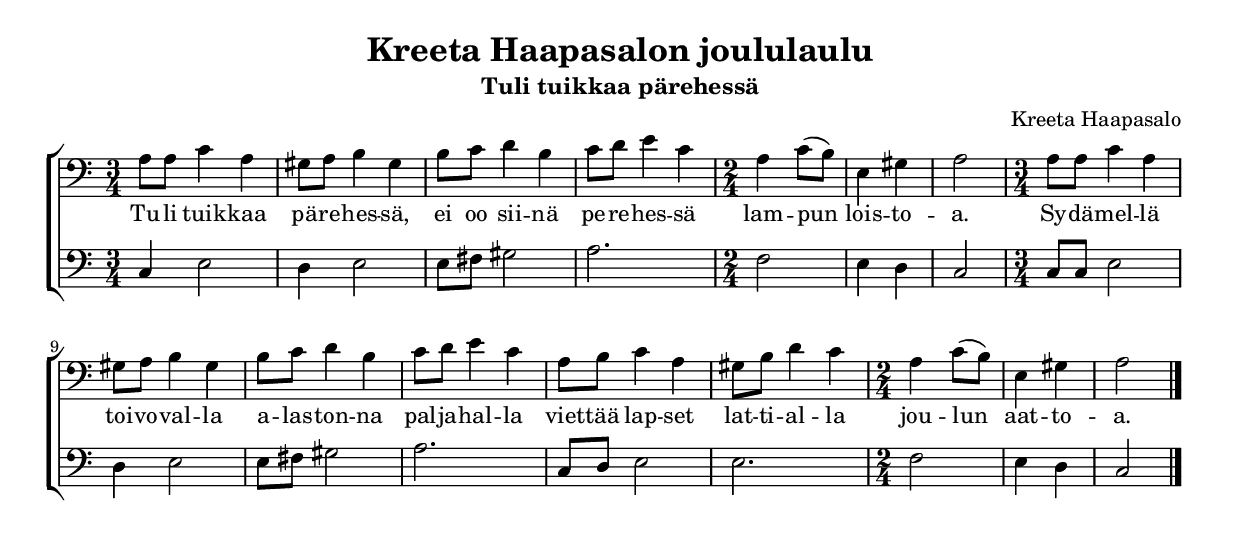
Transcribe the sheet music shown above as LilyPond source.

\version "2.18.0"
\include "suomi.ly"

#(set-global-staff-size 18)

global = {
%  \numericTimeSignature
  \time 3/4
%  \autoBeamOff
  \key a \minor
  \clef bass
%  \set Staff.midiInstrument = #"voice oohs"
}
      
\header {
    title = "Kreeta Haapasalon joululaulu"
    subtitle = "Tuli tuikkaa pärehessä"
    composer = "Kreeta Haapasalo"
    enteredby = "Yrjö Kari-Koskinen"
%    tagline = "foo"
}

\paper {
    indent = 0.0
}

start = \relative c' {
  d8 d f4 d | cis8 d e4 cis | 
  e8 f g4 e | f8 g a4 f |
}

end = \relative c' {
  \time 2/4 d4 f8( e) |
  a,4 cis | d2 |
}

upperOne = \transpose d a, \relative c' {
  \start
  \end
  \time 3/4 \start
  d8 e f4 d | cis8 e g4 f |
  \end
  \bar "|."
}

lowerOne = \transpose d a, \relative c {
  f4 a2 | g4 a2 | 
  a8 h cis2 | d2. |
  b2 | a4 g | f2 |

  f8 f a2 | g4 a2 | 
  a8 h cis2 | d2. |
  f,8 g a2 | a2. | 
  b2 | a4 g | f2 |
  
}

stanzaOneLyrics = \lyricmode {
  Tu -- li tuik -- kaa pä -- re -- hes -- sä,
  ei oo sii -- nä pe -- re -- hes -- sä
  lam -- pun lois -- to -- a.

  Sy -- dä -- mel -- lä toi -- vo -- val -- la
  a -- las -- ton -- na pal -- ja -- hal -- la
  viet -- tää lap -- set lat -- ti -- al -- la
  jou -- lun aat -- to -- a.
}

\score { 
  \new ChoirStaff <<
    \new Staff <<
      \new Voice = upper {
        \global
      	\upperOne
      }
      \new Lyrics \lyricsto "upper" {
         \stanzaOneLyrics
      }
    >>
    \new Staff <<
      \new Voice = lower {
        \global
      	\lowerOne
      }
    >>
  >>

  \midi { }
  
  \layout { }

}
